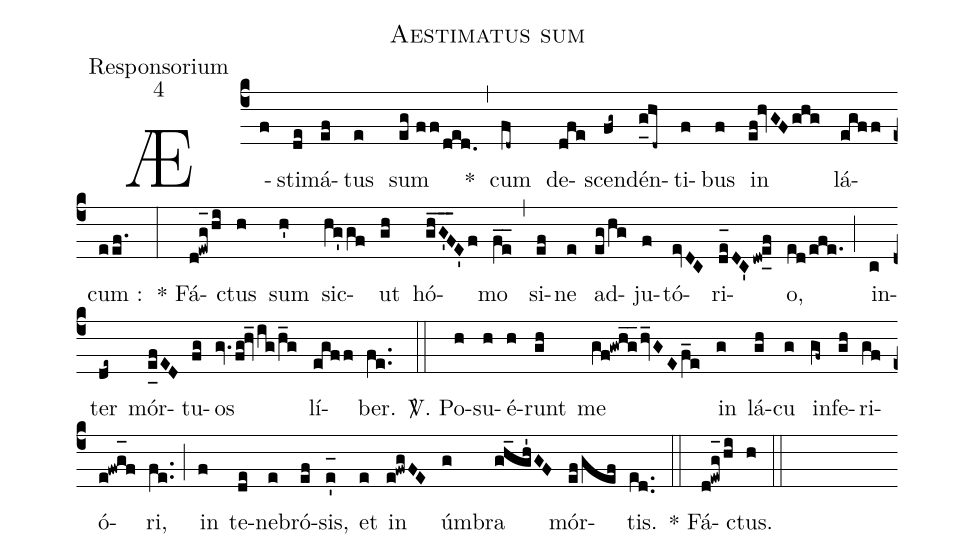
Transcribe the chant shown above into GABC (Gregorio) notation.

name:Aestimatus sum;
office-part:Responsorium;
mode:4;
%%
(c4) Æ(f)sti(de)má(ef)tus(e) sum(eg//ff/ded.) *(,) cum(fd~) de(dfe)scen(fg~)dén(g_[uh:l]hd~)ti(f)bus(f) in(ef!hvGF/ghg) lá(egff)cum :(eef.) (:) * Fá(d!ewg_[oh:h]/hi)ctus(h) sum(h') sic(hg'gf)ut(gh) hó(gh_G'_F_3E'f)mo(fe__) (,) si(ef)ne(e) ad(eg/hg)ju(f)tó(evDC)ri(de_[oh:h]DC'dw!e_[uh:l]f)o,(ed/efe.) (;) in(c)ter(de~) mór(e_[uh:l]fED)tu(fg)os(gv.fg!hv_/ig/h_g) lí(egff)ber.(fe..) (::) <sp>V/</sp>. Po(h)su(h)é(h)runt(gh) me(gf!gwh_g_2/hv_GE/f_e) in(g) lá(gh)cu(g) in(gf~)fe(gh)ri(gf)ó(e!fwg_[oh:h]f)ri,(fe..) (;) in(f) te(de)ne(e)bró(ef)sis,(e'_[oh:h]) et(e) in(e!fwgFE) úm(g)bra(gh_gh'GF) mór(ef/gef)tis.(ed..) (::) * Fá(d!ewg_[oh:h]/hi)ctus.(h) (::)
